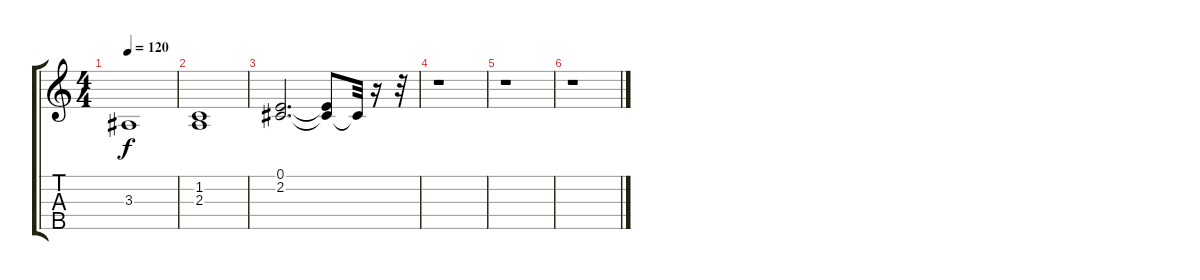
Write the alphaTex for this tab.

\track "" {instrument synthstrings1}
\staff {score tabs}
\tuning (E4 B3 G3 D3 A2) {hide}
\ts (4 4)
\tempo 120
\clef g2
\ks c
3.3.1{dy f} |
(1.2 2.3).1 |
(0.1 2.2).2{d} (0.1{t} 2.2{t}).8 2.2{t}.32 r.16 r.32 |
r.1 |
r.1 |
r.1
